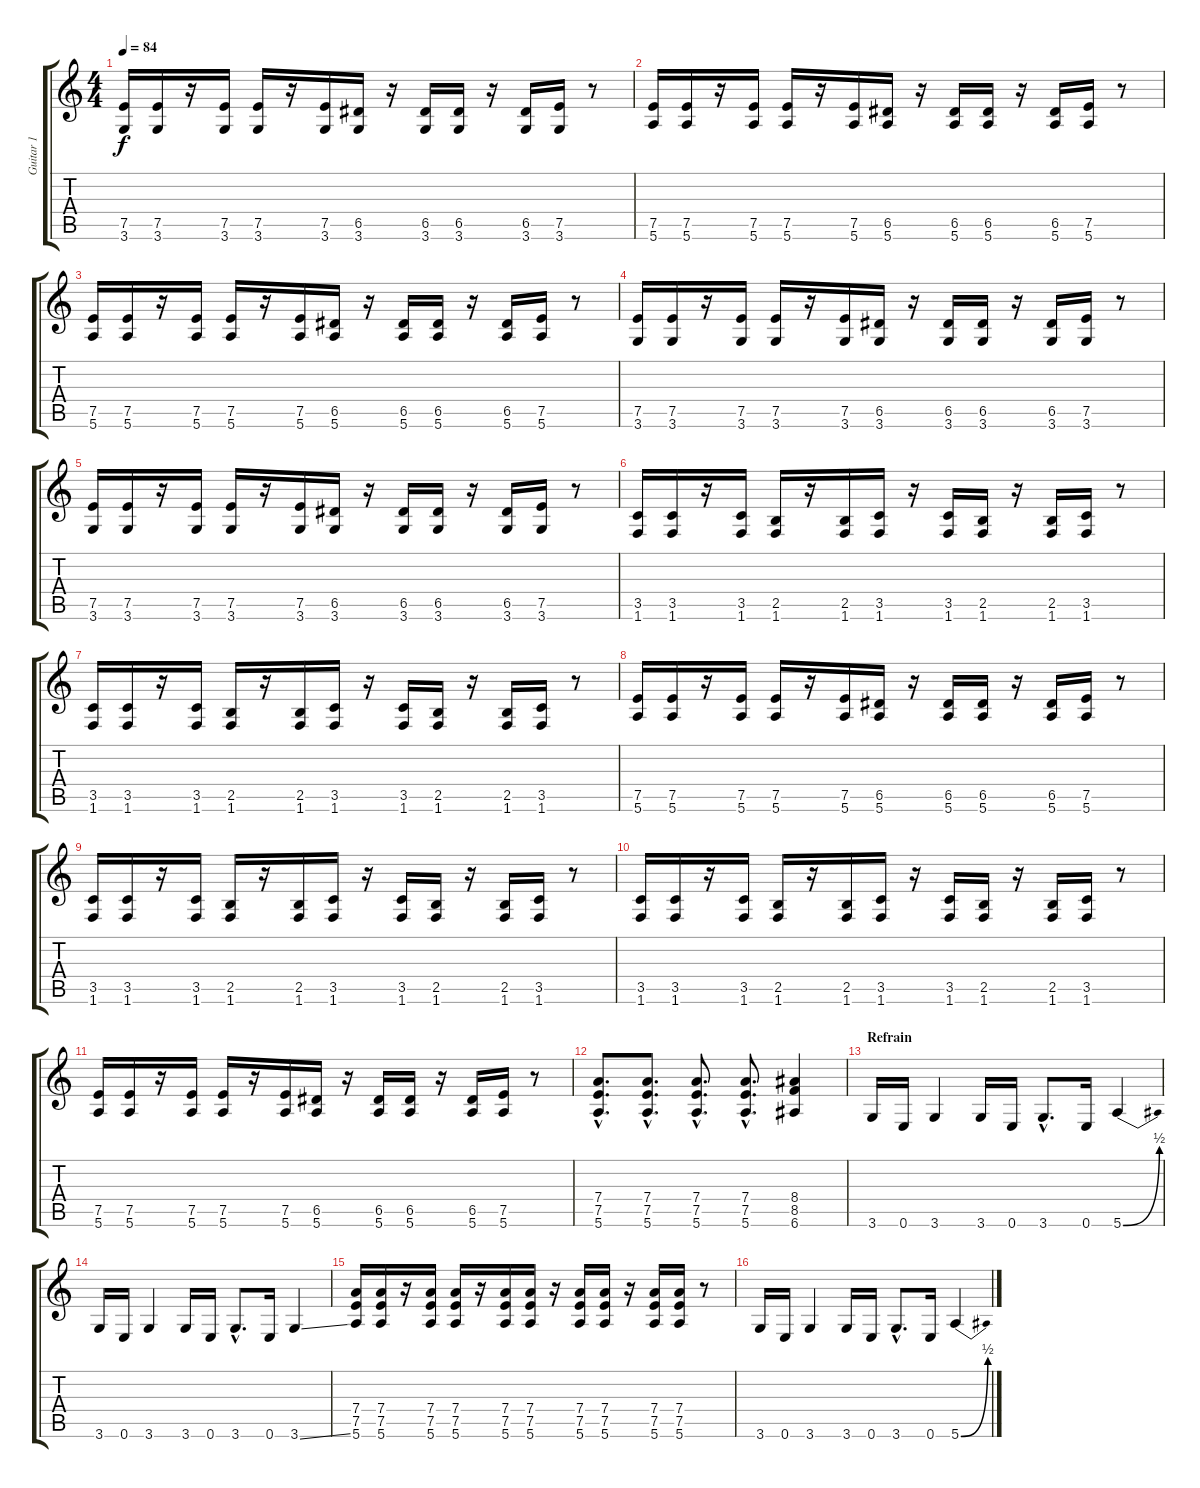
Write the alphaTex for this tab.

\track ("Guitar 1" "Guitar 1") {instrument distortionguitar}
\staff {score tabs}
\tuning (E4 B3 G3 D3 A2 E2) {hide}
\ts (4 4)
\tempo 84
\clef g2
\ks c
(7.5 3.6).16{dy f} (7.5 3.6).16 r.16 (7.5 3.6).16 (7.5 3.6).16 r.16 (7.5 3.6).16 (6.5 3.6).16 r.16 (6.5 3.6).16 (6.5 3.6).16 r.16 (6.5 3.6).16 (7.5 3.6).16 r.8 |
(7.5 5.6).16 (7.5 5.6).16 r.16 (7.5 5.6).16 (7.5 5.6).16 r.16 (7.5 5.6).16 (6.5 5.6).16 r.16 (6.5 5.6).16 (6.5 5.6).16 r.16 (6.5 5.6).16 (7.5 5.6).16 r.8 |
(7.5 5.6).16 (7.5 5.6).16 r.16 (7.5 5.6).16 (7.5 5.6).16 r.16 (7.5 5.6).16 (6.5 5.6).16 r.16 (6.5 5.6).16 (6.5 5.6).16 r.16 (6.5 5.6).16 (7.5 5.6).16 r.8 |
(7.5 3.6).16 (7.5 3.6).16 r.16 (7.5 3.6).16 (7.5 3.6).16 r.16 (7.5 3.6).16 (6.5 3.6).16 r.16 (6.5 3.6).16 (6.5 3.6).16 r.16 (6.5 3.6).16 (7.5 3.6).16 r.8 |
(7.5 3.6).16 (7.5 3.6).16 r.16 (7.5 3.6).16 (7.5 3.6).16 r.16 (7.5 3.6).16 (6.5 3.6).16 r.16 (6.5 3.6).16 (6.5 3.6).16 r.16 (6.5 3.6).16 (7.5 3.6).16 r.8 |
(3.5 1.6).16 (3.5 1.6).16 r.16 (3.5 1.6).16 (2.5 1.6).16 r.16 (2.5 1.6).16 (3.5 1.6).16 r.16 (3.5 1.6).16 (2.5 1.6).16 r.16 (2.5 1.6).16 (3.5 1.6).16 r.8 |
(3.5 1.6).16 (3.5 1.6).16 r.16 (3.5 1.6).16 (2.5 1.6).16 r.16 (2.5 1.6).16 (3.5 1.6).16 r.16 (3.5 1.6).16 (2.5 1.6).16 r.16 (2.5 1.6).16 (3.5 1.6).16 r.8 |
(7.5 5.6).16 (7.5 5.6).16 r.16 (7.5 5.6).16 (7.5 5.6).16 r.16 (7.5 5.6).16 (6.5 5.6).16 r.16 (6.5 5.6).16 (6.5 5.6).16 r.16 (6.5 5.6).16 (7.5 5.6).16 r.8 |
(3.5 1.6).16 (3.5 1.6).16 r.16 (3.5 1.6).16 (2.5 1.6).16 r.16 (2.5 1.6).16 (3.5 1.6).16 r.16 (3.5 1.6).16 (2.5 1.6).16 r.16 (2.5 1.6).16 (3.5 1.6).16 r.8 |
(3.5 1.6).16 (3.5 1.6).16 r.16 (3.5 1.6).16 (2.5 1.6).16 r.16 (2.5 1.6).16 (3.5 1.6).16 r.16 (3.5 1.6).16 (2.5 1.6).16 r.16 (2.5 1.6).16 (3.5 1.6).16 r.8 |
(7.5 5.6).16 (7.5 5.6).16 r.16 (7.5 5.6).16 (7.5 5.6).16 r.16 (7.5 5.6).16 (6.5 5.6).16 r.16 (6.5 5.6).16 (6.5 5.6).16 r.16 (6.5 5.6).16 (7.5 5.6).16 r.8 |
(7.4{hac} 7.5{hac} 5.6{hac}).8{d} (7.4{hac} 7.5{hac} 5.6{hac}).8{d} (7.4{hac} 7.5{hac} 5.6{hac}).8{d} (7.4{hac} 7.5{hac} 5.6{hac}).8{d} (8.4 8.5 6.6).4 |
\section ("" "Refrain")
3.6.16 0.6.16 3.6.4 3.6.16 0.6.16 3.6{hac}.8{d} 0.6.16 5.6{be (bend 0 0 60 2)}.4 |
3.6.16 0.6.16 3.6.4 3.6.16 0.6.16 3.6{hac}.8{d} 0.6.16 3.6{ss}.4 |
(7.4 7.5 5.6).16 (7.4 7.5 5.6).16 r.16 (7.4 7.5 5.6).16 (7.4 7.5 5.6).16 r.16 (7.4 7.5 5.6).16 (7.4 7.5 5.6).16 r.16 (7.4 7.5 5.6).16 (7.4 7.5 5.6).16 r.16 (7.4 7.5 5.6).16 (7.4 7.5 5.6).16 r.8 |
3.6.16 0.6.16 3.6.4 3.6.16 0.6.16 3.6{hac}.8{d} 0.6.16 5.6{be (bend 0 0 60 2)}.4
